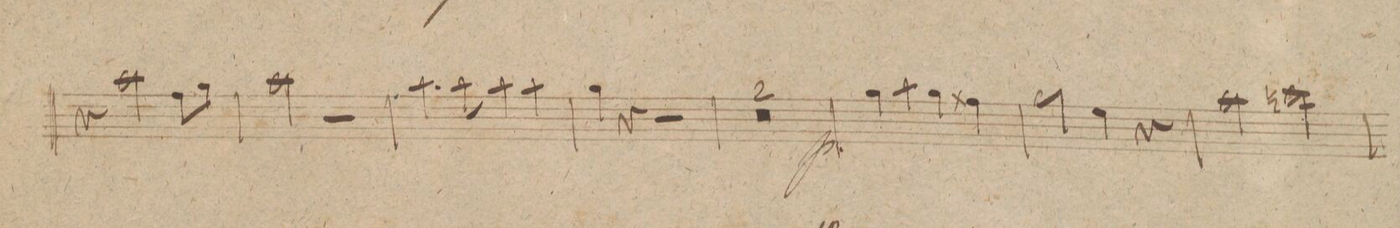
**kern	**dynam
*I"Flauto 2do	*
*clefG2	*
*k[f#c#g#]	*
*met(c|)	*
*M2/2	*
4r	.
2aa\	.
8ff#\L	.
8gg#\J	.
=16	=16
2aa\	.
2r	.
=17	=17
4.aa\	.
8aa\	.
4aa\	.
4aa\	.
=18	=18
4gg#\	.
4r	.
2r	.
=19	=19
0r	.
=20	=20
=21	=21
4gg#\	p
4aa\	.
4gg#\	.
4ff##X\	.
=22	=22
2gg#\	.
4ee\	.
4r	.
=23	=23
2aa\	.
2cccn\	.
=24	=24
*-	*-
